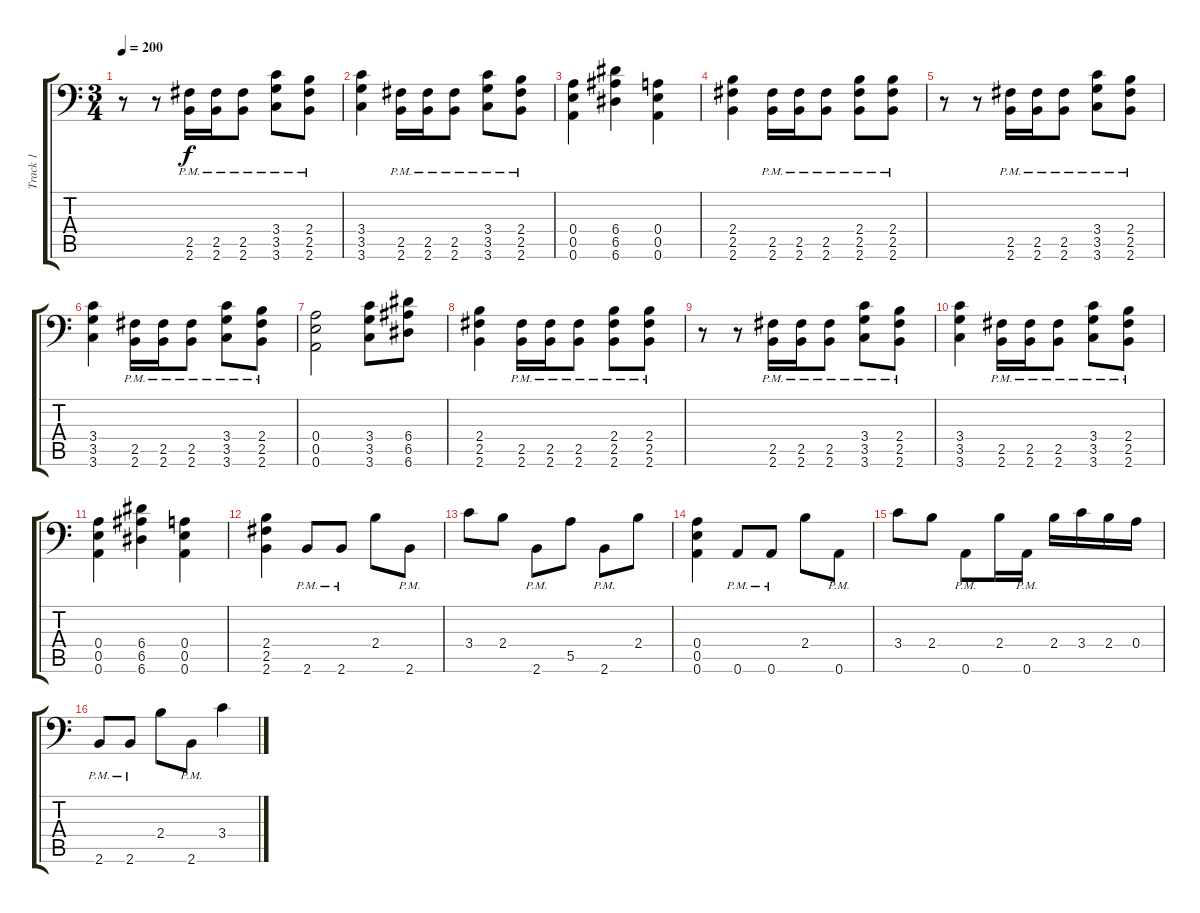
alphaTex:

\track ("Track 1" "Track 1") {instrument overdrivenguitar}
\staff {score tabs}
\tuning (B3 Gb3 D3 A2 E2 A1) {hide}
\ts (3 4)
\tempo 200
\clef f4
\ks c
r.8{dy f} r.8 (2.5{pm} 2.6{pm}).16 (2.5{pm} 2.6{pm}).16 (2.5{pm} 2.6{pm}).8 (3.4{pm} 3.5{pm} 3.6{pm}).8 (2.4{pm} 2.5{pm} 2.6{pm}).8 |
(3.4 3.5 3.6).4 (2.5{pm} 2.6{pm}).16 (2.5{pm} 2.6{pm}).16 (2.5{pm} 2.6{pm}).8 (3.4{pm} 3.5{pm} 3.6{pm}).8 (2.4{pm} 2.5{pm} 2.6{pm}).8 |
(0.4 0.5 0.6).4 (6.4 6.5 6.6).4 (0.4 0.5 0.6).4 |
(2.4 2.5 2.6).4 (2.5{pm} 2.6{pm}).16 (2.5{pm} 2.6{pm}).16 (2.5{pm} 2.6{pm}).8 (2.4{pm} 2.5{pm} 2.6{pm}).8 (2.4{pm} 2.5{pm} 2.6{pm}).8 |
r.8 r.8 (2.5{pm} 2.6{pm}).16 (2.5{pm} 2.6{pm}).16 (2.5{pm} 2.6{pm}).8 (3.4{pm} 3.5{pm} 3.6{pm}).8 (2.4{pm} 2.5{pm} 2.6{pm}).8 |
(3.4 3.5 3.6).4 (2.5{pm} 2.6{pm}).16 (2.5{pm} 2.6{pm}).16 (2.5{pm} 2.6{pm}).8 (3.4{pm} 3.5{pm} 3.6{pm}).8 (2.4{pm} 2.5{pm} 2.6{pm}).8 |
(0.4 0.5 0.6).2 (3.4 3.5 3.6).8 (6.4 6.5 6.6).8 |
(2.4 2.5 2.6).4 (2.5{pm} 2.6{pm}).16 (2.5{pm} 2.6{pm}).16 (2.5{pm} 2.6{pm}).8 (2.4{pm} 2.5{pm} 2.6{pm}).8 (2.4{pm} 2.5{pm} 2.6{pm}).8 |
r.8 r.8 (2.5{pm} 2.6{pm}).16 (2.5{pm} 2.6{pm}).16 (2.5{pm} 2.6{pm}).8 (3.4{pm} 3.5{pm} 3.6{pm}).8 (2.4{pm} 2.5{pm} 2.6{pm}).8 |
(3.4 3.5 3.6).4 (2.5{pm} 2.6{pm}).16 (2.5{pm} 2.6{pm}).16 (2.5{pm} 2.6{pm}).8 (3.4{pm} 3.5{pm} 3.6{pm}).8 (2.4{pm} 2.5{pm} 2.6{pm}).8 |
(0.4 0.5 0.6).4 (6.4 6.5 6.6).4 (0.4 0.5 0.6).4 |
(2.4 2.5 2.6).4 2.6{pm}.8 2.6{pm}.8 2.4.8 2.6{pm}.8 |
3.4.8 2.4.8 2.6{pm}.8 5.5.8 2.6{pm}.8 2.4.8 |
(0.4 0.5 0.6).4 0.6{pm}.8 0.6{pm}.8 2.4.8 0.6{pm}.8 |
3.4.8 2.4.8 0.6{pm}.8 2.4.16 0.6{pm}.16 2.4.16 3.4.16 2.4.16 0.4.16 |
2.6{pm}.8 2.6{pm}.8 2.4.8 2.6{pm}.8 3.4.4
